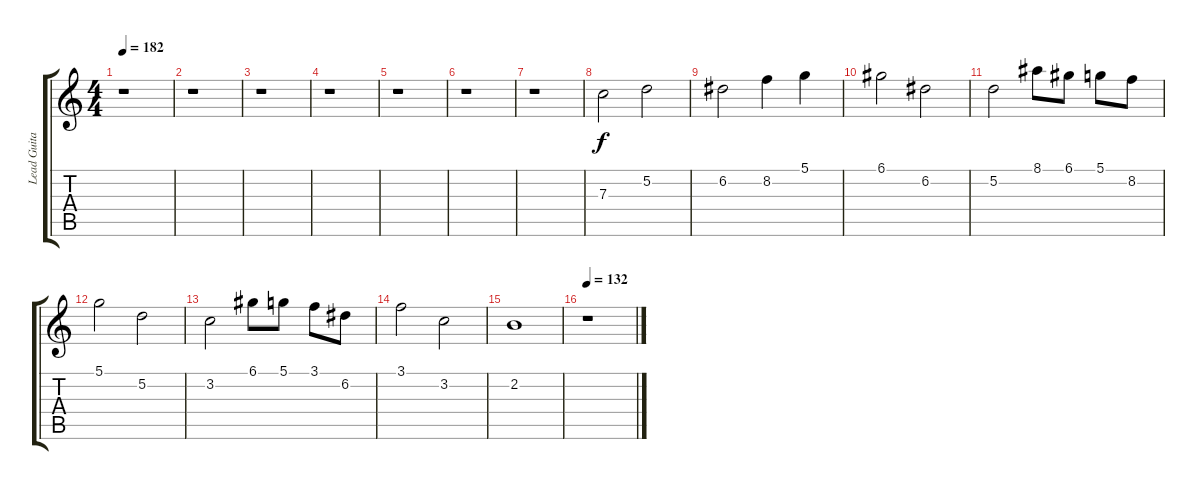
\track ("Lead Guitar" "Lead Guita") {instrument overdrivenguitar}
\staff {score tabs}
\tuning (D4 A3 F3 C3 G2 C2) {hide}
\ts (4 4)
\tempo 182
\clef g2
\ks c
r.1{dy f} |
r.1 |
r.1 |
r.1 |
r.1 |
r.1 |
r.1 |
7.3.2 5.2.2 |
6.2.2 8.2.4 5.1.4 |
6.1.2 6.2.2 |
5.2.2 8.1.8 6.1.8 5.1.8 8.2.8 |
5.1.2 5.2.2 |
3.2.2 6.1.8 5.1.8 3.1.8 6.2.8 |
3.1.2 3.2.2 |
2.2.1 |
\tempo 132
r.1
